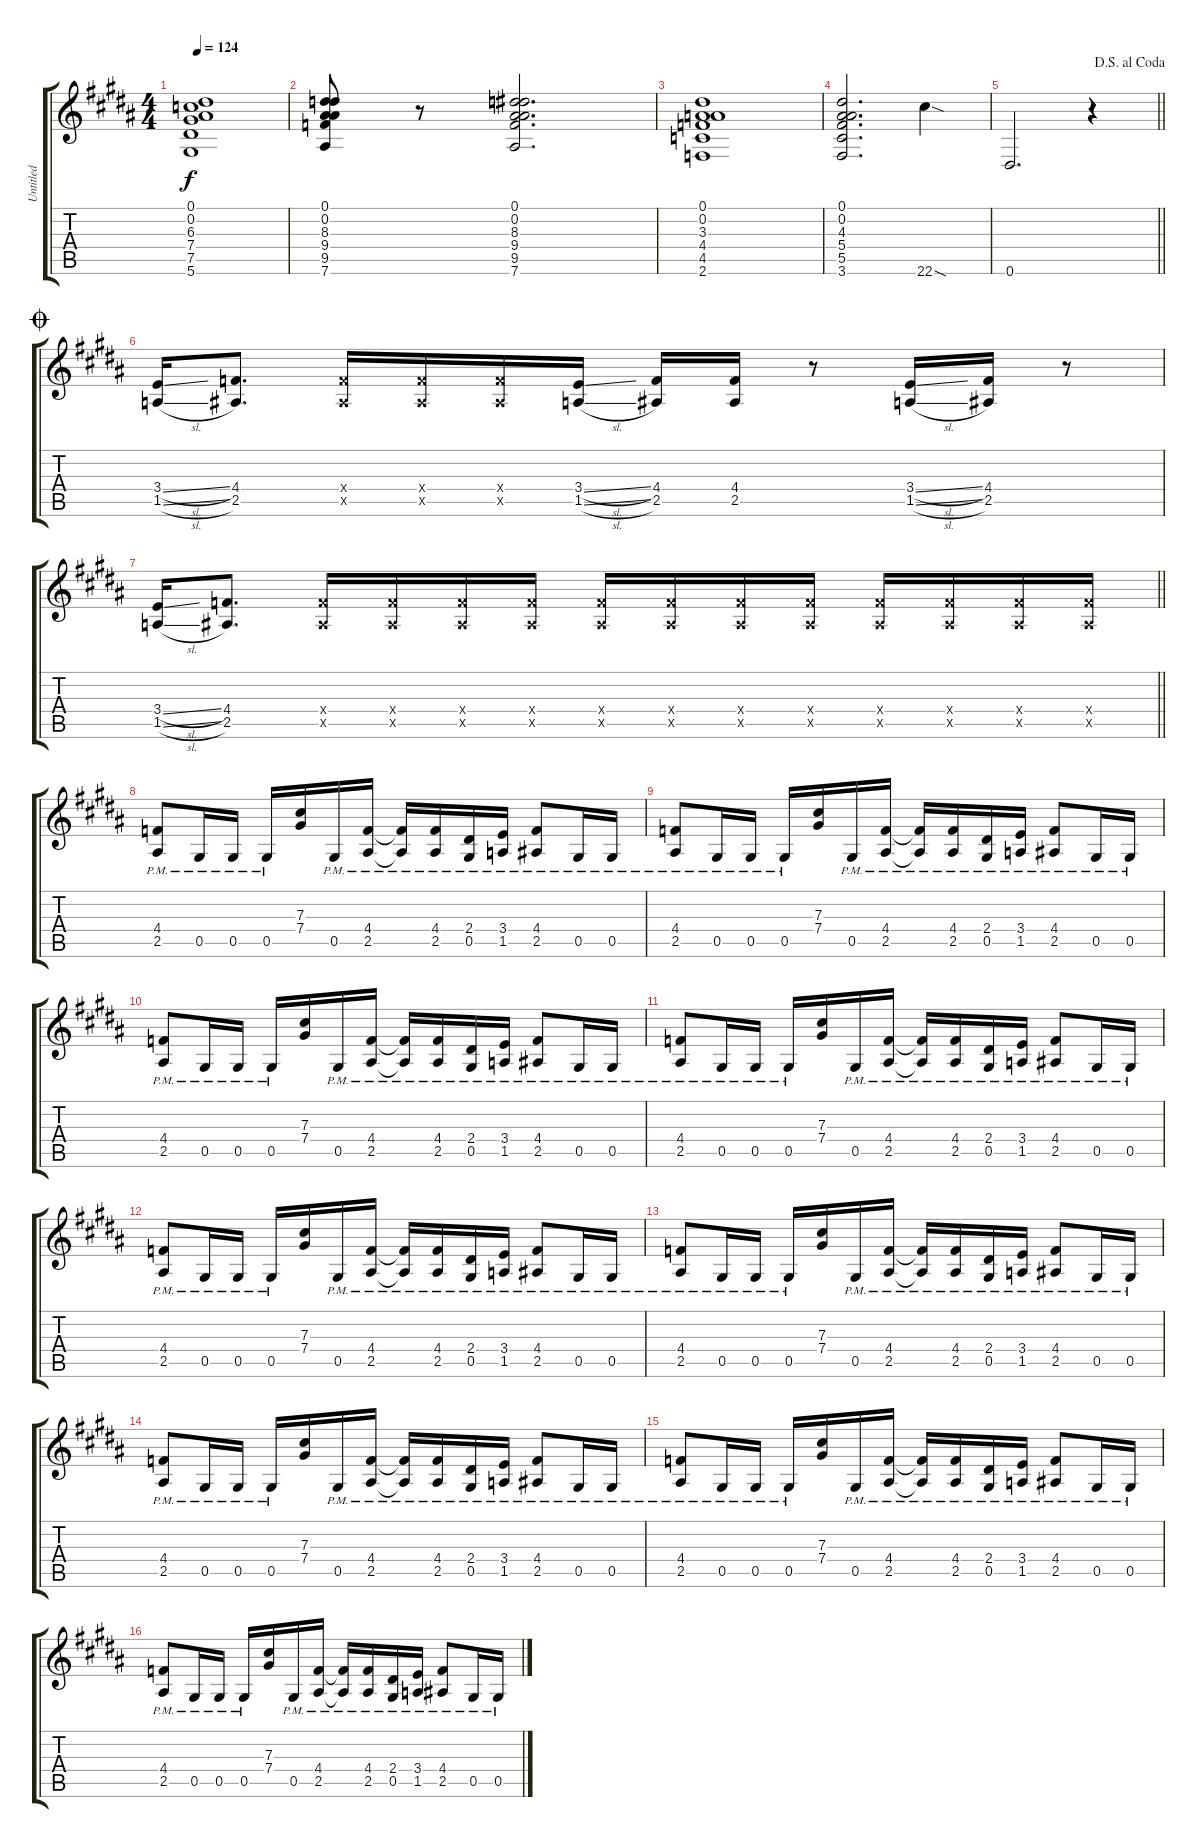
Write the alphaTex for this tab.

\track ("Untitled" "Untitled") {instrument overdrivenguitar}
\staff {score tabs}
\tuning (Eb4 Bb3 Gb3 Db3 Ab2 Eb2) {hide}
\ts (4 4)
\tempo 124
\clef g2
\ks b
(0.1 0.2 6.3 7.4 7.5 5.6).1{dy f} |
\ks g#minor
(0.1 0.2 8.3 9.4 9.5 7.6).8 r.8 (0.1 0.2 8.3 9.4 9.5 7.6).2{d} |
(0.1 0.2 3.3 4.4 4.5 2.6).1 |
(0.1 0.2 4.3 5.4 5.5 3.6).2{d} 22.6{sod}.4 |
\jump dalsegnoalcoda
\barLineRight lightlight
\ks b
0.6.2{d} r.4 |
\jump coda
\ks g#minor
(3.4{sl} 1.5{sl}).16 (4.4 2.5).8{d} (4.4{x} 2.5{x}).16 (4.4{x} 2.5{x}).16 (4.4{x} 2.5{x}).16 (3.4{sl} 1.5{sl}).16 (4.4 2.5).16 (4.4 2.5).16 r.8 (3.4{sl} 1.5{sl}).16 (4.4 2.5).16 r.8 |
\barLineRight lightlight
(3.4{sl} 1.5{sl}).16 (4.4 2.5).8{d} (4.4{x} 2.5{x}).16 (4.4{x} 2.5{x}).16 (4.4{x} 2.5{x}).16 (4.4{x} 2.5{x}).16 (4.4{x} 2.5{x}).16 (4.4{x} 2.5{x}).16 (4.4{x} 2.5{x}).16 (4.4{x} 2.5{x}).16 (4.4{x} 2.5{x}).16 (4.4{x} 2.5{x}).16 (4.4{x} 2.5{x}).16 (4.4{x} 2.5{x}).16 |
\section ("" " ")
(4.4{pm} 2.5{pm}).8 0.5{pm}.16 0.5{pm}.16 0.5{pm}.16 (7.3 7.4).16 0.5{pm}.16 (4.4{pm} 2.5{pm}).16 (4.4{pm t} 2.5{pm t}).16 (4.4{pm} 2.5{pm}).16 (2.4{pm} 0.5{pm}).16 (3.4{pm} 1.5{pm}).16 (4.4{pm} 2.5{pm}).8 0.5{pm}.16 0.5{pm}.16 |
(4.4{pm} 2.5{pm}).8 0.5{pm}.16 0.5{pm}.16 0.5{pm}.16 (7.3 7.4).16 0.5{pm}.16 (4.4{pm} 2.5{pm}).16 (4.4{pm t} 2.5{pm t}).16 (4.4{pm} 2.5{pm}).16 (2.4{pm} 0.5{pm}).16 (3.4{pm} 1.5{pm}).16 (4.4{pm} 2.5{pm}).8 0.5{pm}.16 0.5{pm}.16 |
(4.4{pm} 2.5{pm}).8 0.5{pm}.16 0.5{pm}.16 0.5{pm}.16 (7.3 7.4).16 0.5{pm}.16 (4.4{pm} 2.5{pm}).16 (4.4{pm t} 2.5{pm t}).16 (4.4{pm} 2.5{pm}).16 (2.4{pm} 0.5{pm}).16 (3.4{pm} 1.5{pm}).16 (4.4{pm} 2.5{pm}).8 0.5{pm}.16 0.5{pm}.16 |
(4.4{pm} 2.5{pm}).8 0.5{pm}.16 0.5{pm}.16 0.5{pm}.16 (7.3 7.4).16 0.5{pm}.16 (4.4{pm} 2.5{pm}).16 (4.4{pm t} 2.5{pm t}).16 (4.4{pm} 2.5{pm}).16 (2.4{pm} 0.5{pm}).16 (3.4{pm} 1.5{pm}).16 (4.4{pm} 2.5{pm}).8 0.5{pm}.16 0.5{pm}.16 |
(4.4{pm} 2.5{pm}).8 0.5{pm}.16 0.5{pm}.16 0.5{pm}.16 (7.3 7.4).16 0.5{pm}.16 (4.4{pm} 2.5{pm}).16 (4.4{pm t} 2.5{pm t}).16 (4.4{pm} 2.5{pm}).16 (2.4{pm} 0.5{pm}).16 (3.4{pm} 1.5{pm}).16 (4.4{pm} 2.5{pm}).8 0.5{pm}.16 0.5{pm}.16 |
(4.4{pm} 2.5{pm}).8 0.5{pm}.16 0.5{pm}.16 0.5{pm}.16 (7.3 7.4).16 0.5{pm}.16 (4.4{pm} 2.5{pm}).16 (4.4{pm t} 2.5{pm t}).16 (4.4{pm} 2.5{pm}).16 (2.4{pm} 0.5{pm}).16 (3.4{pm} 1.5{pm}).16 (4.4{pm} 2.5{pm}).8 0.5{pm}.16 0.5{pm}.16 |
(4.4{pm} 2.5{pm}).8 0.5{pm}.16 0.5{pm}.16 0.5{pm}.16 (7.3 7.4).16 0.5{pm}.16 (4.4{pm} 2.5{pm}).16 (4.4{pm t} 2.5{pm t}).16 (4.4{pm} 2.5{pm}).16 (2.4{pm} 0.5{pm}).16 (3.4{pm} 1.5{pm}).16 (4.4{pm} 2.5{pm}).8 0.5{pm}.16 0.5{pm}.16 |
(4.4{pm} 2.5{pm}).8 0.5{pm}.16 0.5{pm}.16 0.5{pm}.16 (7.3 7.4).16 0.5{pm}.16 (4.4{pm} 2.5{pm}).16 (4.4{pm t} 2.5{pm t}).16 (4.4{pm} 2.5{pm}).16 (2.4{pm} 0.5{pm}).16 (3.4{pm} 1.5{pm}).16 (4.4{pm} 2.5{pm}).8 0.5{pm}.16 0.5{pm}.16 |
(4.4{pm} 2.5{pm}).8 0.5{pm}.16 0.5{pm}.16 0.5{pm}.16 (7.3 7.4).16 0.5{pm}.16 (4.4{pm} 2.5{pm}).16 (4.4{pm t} 2.5{pm t}).16 (4.4{pm} 2.5{pm}).16 (2.4{pm} 0.5{pm}).16 (3.4{pm} 1.5{pm}).16 (4.4{pm} 2.5{pm}).8 0.5{pm}.16 0.5{pm}.16
